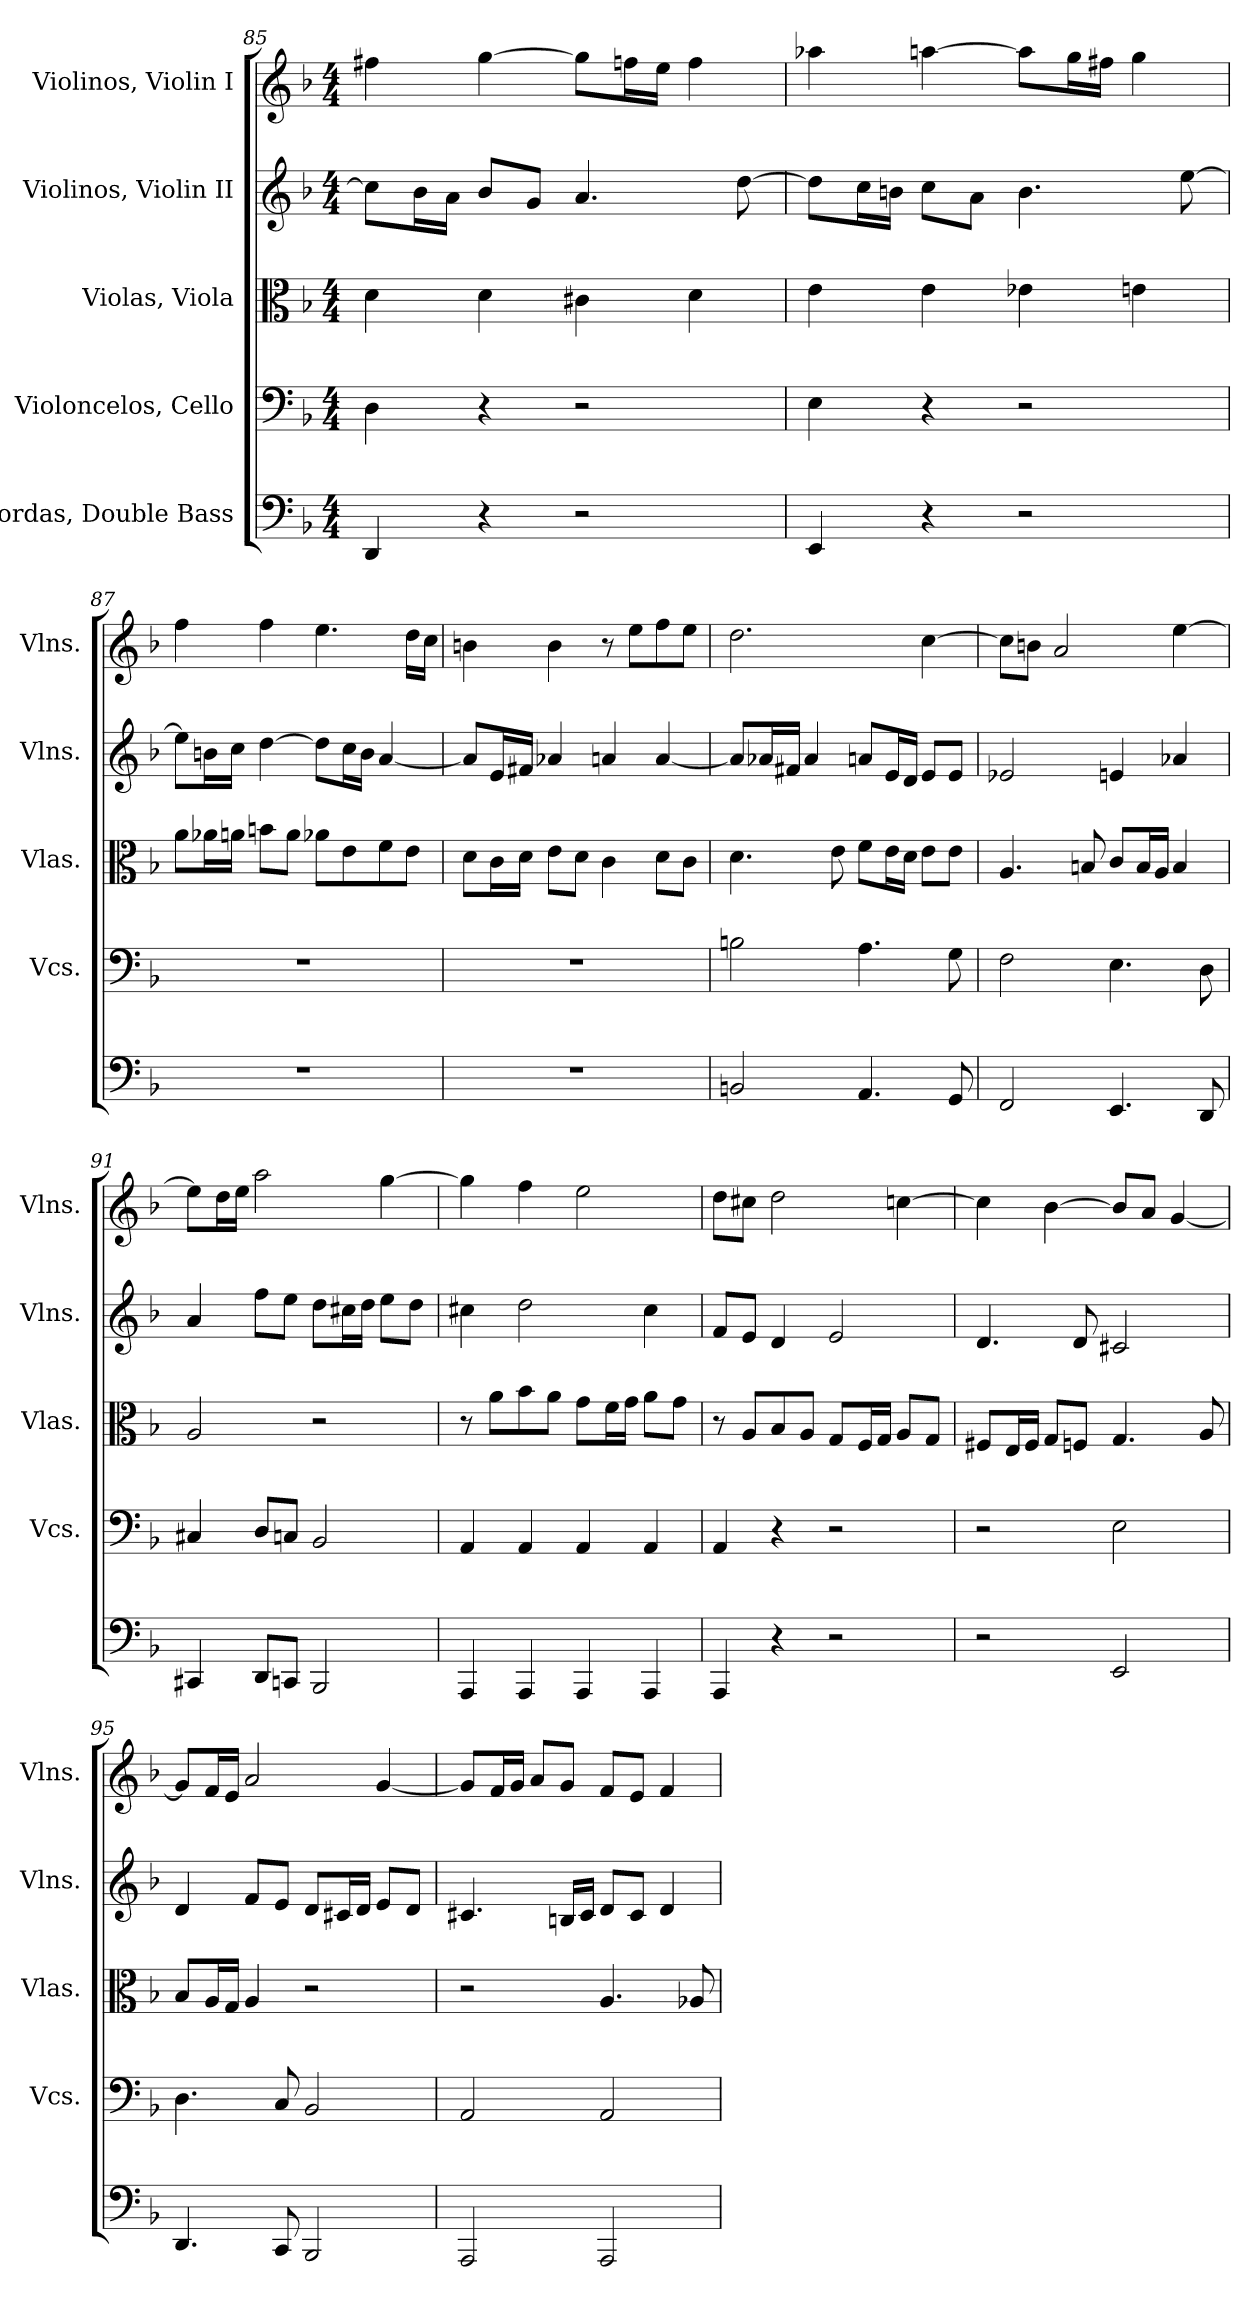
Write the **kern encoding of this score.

**kern	**kern	**kern	**kern	**kern
*part5	*part4	*part3	*part2	*part1
*staff5	*staff4	*staff3	*staff2	*staff1
*I"Cordas, Double Bass	*I"Violoncelos, Cello	*I"Violas, Viola	*I"Violinos, Violin II	*I"Violinos, Violin I
*	*I'Vcs.	*I'Vlas.	*I'Vlns.	*I'Vlns.
*clefF4	*clefF4	*clefC3	*clefG2	*clefG2
*k[b-]	*k[b-]	*k[b-]	*k[b-]	*k[b-]
*M4/4	*M4/4	*M4/4	*M4/4	*M4/4
=85	=85	=85	=85	=85
4DD/	4D\	4d\	8cc\L]	4ff#X\
.	.	.	16b-\L	.
.	.	.	16a\JJ	.
4r	4r	4d\	8b-/L	[4gg\
.	.	.	8g/J	.
2r	2r	4c#X\	4.a/	8gg\L]
.	.	.	.	16ffn\L
.	.	.	.	16ee\JJ
.	.	4d\	.	4ff\
.	.	.	[8dd\	.
!!LO:LB:g=z
=86	=86	=86	=86	=86
4EE/	4E\	4e\	8dd\L]	4aa-X\
.	.	.	16cc\L	.
.	.	.	16bn\JJ	.
4r	4r	4e\	8cc\L	[4aan\
.	.	.	8a\J	.
2r	2r	4e-X\	4.b\	8aa\L]
.	.	.	.	16gg\L
.	.	.	.	16ff#X\JJ
.	.	4en\	.	4gg\
.	.	.	[8ee\	.
=87	=87	=87	=87	=87
1r	1r	8a\L	8ee\L]	4ff\
.	.	16a-X\L	16bn\L	.
.	.	16an\JJ	16cc\JJ	.
.	.	8bn\L	[4dd\	4ff\
.	.	8a\J	.	.
.	.	8a-X\L	8dd\L]	4.ee\
.	.	8e\	16cc\L	.
.	.	.	16b\JJ	.
.	.	8f\	[4a/	.
.	.	8e\J	.	16dd\LL
.	.	.	.	16cc\JJ
=88	=88	=88	=88	=88
1r	1r	8d\L	8a/L]	4bn\
.	.	16c\L	16e/L	.
.	.	16d\JJ	16f#X/JJ	.
.	.	8e\L	4a-X/	4b\
.	.	8d\J	.	.
.	.	4c\	4an/	8r
.	.	.	.	8ee\L
.	.	8d\L	[4a/	8ff\
.	.	8c\J	.	8ee\J
!!LO:PB:g=z
=89	=89	=89	=89	=89
2BBn/	2Bn\	4.d\	8a/L]	2.dd\
.	.	.	16a-X/L	.
.	.	.	16f#X/JJ	.
.	.	.	4a-/	.
.	.	8e\	.	.
4.AA/	4.A\	8f\L	8an/L	.
.	.	16e\L	16e/L	.
.	.	16d\JJ	16d/JJ	.
.	.	8e\L	8e/L	[4cc\
8GG/	8G\	8e\J	8e/J	.
=90	=90	=90	=90	=90
2FF/	2F\	4.A/	2e-X/	8cc\L]
.	.	.	.	8bn\J
.	.	.	.	2a/
.	.	8Bn/	.	.
4.EE/	4.E\	8c/L	4en/	.
.	.	16B/L	.	.
.	.	16A/JJ	.	.
.	.	4B/	4a-X/	[4ee\
8DD/	8D\	.	.	.
=91	=91	=91	=91	=91
4CC#X/	4C#X/	2A/	4a/	8ee\L]
.	.	.	.	16dd\L
.	.	.	.	16ee\JJ
8DD/L	8D/L	.	8ff\L	2aa\
8CCn/J	8Cn/J	.	8ee\J	.
2BBB-/	2BB-/	2r	8dd\L	.
.	.	.	16cc#X\L	.
.	.	.	16dd\JJ	.
.	.	.	8ee\L	[4gg\
.	.	.	8dd\J	.
!!LO:LB:g=z
=92	=92	=92	=92	=92
4AAA/	4AA/	8r	4cc#X\	4gg\]
.	.	8a\L	.	.
4AAA/	4AA/	8b-\	2dd\	4ff\
.	.	8a\J	.	.
4AAA/	4AA/	8g\L	.	2ee\
.	.	16f\L	.	.
.	.	16g\JJ	.	.
4AAA/	4AA/	8a\L	4cc#\	.
.	.	8g\J	.	.
=93	=93	=93	=93	=93
4AAA/	4AA/	8r	8f/L	8dd\L
.	.	8A/L	8e/J	8cc#X\J
4r	4r	8B-/	4d/	2dd\
.	.	8A/J	.	.
2r	2r	8G/L	2e/	.
.	.	16F/L	.	.
.	.	16G/JJ	.	.
.	.	8A/L	.	[4ccn\
.	.	8G/J	.	.
=94	=94	=94	=94	=94
2r	2r	8F#X/L	4.d/	4cc\]
.	.	16E/L	.	.
.	.	16F#/JJ	.	.
.	.	8G/L	.	[4b-\
.	.	8Fn/J	8d/	.
2EE/	2E\	4.G/	2c#X/	8b-/L]
.	.	.	.	8a/J
.	.	.	.	[4g/
.	.	8A/	.	.
=95	=95	=95	=95	=95
4.DD/	4.D\	8B-/L	4d/	8g/L]
.	.	16A/L	.	16f/L
.	.	16G/JJ	.	16e/JJ
.	.	4A/	8f/L	2a/
8CC/	8C/	.	8e/J	.
2BBB-/	2BB-/	2r	8d/L	.
.	.	.	16c#X/L	.
.	.	.	16d/JJ	.
.	.	.	8e/L	[4g/
.	.	.	8d/J	.
!!LO:PB:g=z
=96	=96	=96	=96	=96
2AAA/	2AA/	2r	4.c#X/	8g/L]
.	.	.	.	16f/L
.	.	.	.	16g/JJ
.	.	.	.	8a/L
.	.	.	16Bn/LL	8g/J
.	.	.	16c#/JJ	.
2AAA/	2AA/	4.A/	8d/L	8f/L
.	.	.	8c#/J	8e/J
.	.	.	4d/	4f/
.	.	8A-X/	.	.
=	=	=	=	=
*-	*-	*-	*-	*-
